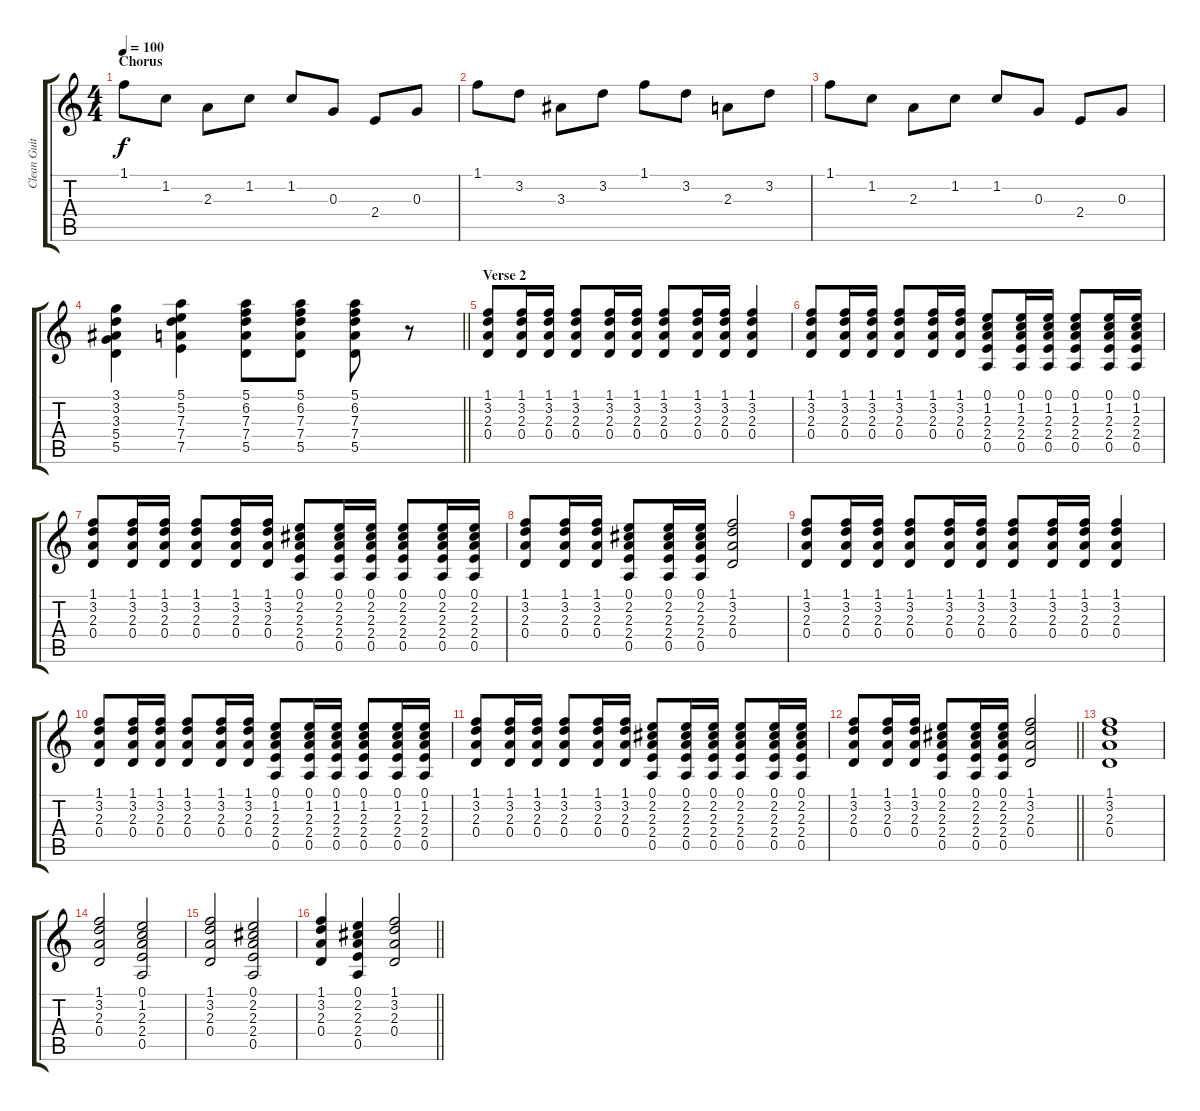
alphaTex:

\track ("Clean Guitar" "Clean Guit") {instrument acousticguitarsteel}
\staff {score tabs}
\tuning (E4 B3 G3 D3 A2 E2) {hide}
\ts (4 4)
\section ("" "Chorus")
\tempo 100
\clef g2
\ks c
1.1.8{dy f} 1.2.8 2.3.8 1.2.8 1.2.8 0.3.8 2.4.8 0.3.8 |
1.1.8 3.2.8 3.3.8 3.2.8 1.1.8 3.2.8 2.3.8 3.2.8 |
1.1.8 1.2.8 2.3.8 1.2.8 1.2.8 0.3.8 2.4.8 0.3.8 |
\barLineRight lightlight
(3.1 3.2 3.3 5.4 5.5).4 (5.1 5.2 7.3 7.4 7.5).4 (5.1 6.2 7.3 7.4 5.5).8 (5.1 6.2 7.3 7.4 5.5).8 (5.1 6.2 7.3 7.4 5.5).8 r.8 |
\section ("" "Verse 2")
(1.1 3.2 2.3 0.4).8 (1.1 3.2 2.3 0.4).16 (1.1 3.2 2.3 0.4).16 (1.1 3.2 2.3 0.4).8 (1.1 3.2 2.3 0.4).16 (1.1 3.2 2.3 0.4).16 (1.1 3.2 2.3 0.4).8 (1.1 3.2 2.3 0.4).16 (1.1 3.2 2.3 0.4).16 (1.1 3.2 2.3 0.4).4 |
(1.1 3.2 2.3 0.4).8 (1.1 3.2 2.3 0.4).16 (1.1 3.2 2.3 0.4).16 (1.1 3.2 2.3 0.4).8 (1.1 3.2 2.3 0.4).16 (1.1 3.2 2.3 0.4).16 (0.1 1.2 2.3 2.4 0.5).8 (0.1 1.2 2.3 2.4 0.5).16 (0.1 1.2 2.3 2.4 0.5).16 (0.1 1.2 2.3 2.4 0.5).8 (0.1 1.2 2.3 2.4 0.5).16 (0.1 1.2 2.3 2.4 0.5).16 |
(1.1 3.2 2.3 0.4).8 (1.1 3.2 2.3 0.4).16 (1.1 3.2 2.3 0.4).16 (1.1 3.2 2.3 0.4).8 (1.1 3.2 2.3 0.4).16 (1.1 3.2 2.3 0.4).16 (0.1 2.2 2.3 2.4 0.5).8 (0.1 2.2 2.3 2.4 0.5).16 (0.1 2.2 2.3 2.4 0.5).16 (0.1 2.2 2.3 2.4 0.5).8 (0.1 2.2 2.3 2.4 0.5).16 (0.1 2.2 2.3 2.4 0.5).16 |
(1.1 3.2 2.3 0.4).8 (1.1 3.2 2.3 0.4).16 (1.1 3.2 2.3 0.4).16 (0.1 2.2 2.3 2.4 0.5).8 (0.1 2.2 2.3 2.4 0.5).16 (0.1 2.2 2.3 2.4 0.5).16 (1.1 3.2 2.3 0.4).2 |
(1.1 3.2 2.3 0.4).8 (1.1 3.2 2.3 0.4).16 (1.1 3.2 2.3 0.4).16 (1.1 3.2 2.3 0.4).8 (1.1 3.2 2.3 0.4).16 (1.1 3.2 2.3 0.4).16 (1.1 3.2 2.3 0.4).8 (1.1 3.2 2.3 0.4).16 (1.1 3.2 2.3 0.4).16 (1.1 3.2 2.3 0.4).4 |
(1.1 3.2 2.3 0.4).8 (1.1 3.2 2.3 0.4).16 (1.1 3.2 2.3 0.4).16 (1.1 3.2 2.3 0.4).8 (1.1 3.2 2.3 0.4).16 (1.1 3.2 2.3 0.4).16 (0.1 1.2 2.3 2.4 0.5).8 (0.1 1.2 2.3 2.4 0.5).16 (0.1 1.2 2.3 2.4 0.5).16 (0.1 1.2 2.3 2.4 0.5).8 (0.1 1.2 2.3 2.4 0.5).16 (0.1 1.2 2.3 2.4 0.5).16 |
(1.1 3.2 2.3 0.4).8 (1.1 3.2 2.3 0.4).16 (1.1 3.2 2.3 0.4).16 (1.1 3.2 2.3 0.4).8 (1.1 3.2 2.3 0.4).16 (1.1 3.2 2.3 0.4).16 (0.1 2.2 2.3 2.4 0.5).8 (0.1 2.2 2.3 2.4 0.5).16 (0.1 2.2 2.3 2.4 0.5).16 (0.1 2.2 2.3 2.4 0.5).8 (0.1 2.2 2.3 2.4 0.5).16 (0.1 2.2 2.3 2.4 0.5).16 |
\barLineRight lightlight
(1.1 3.2 2.3 0.4).8 (1.1 3.2 2.3 0.4).16 (1.1 3.2 2.3 0.4).16 (0.1 2.2 2.3 2.4 0.5).8 (0.1 2.2 2.3 2.4 0.5).16 (0.1 2.2 2.3 2.4 0.5).16 (1.1 3.2 2.3 0.4).2 |
(1.1 3.2 2.3 0.4).1 |
(1.1 3.2 2.3 0.4).2 (0.1 1.2 2.3 2.4 0.5).2 |
(1.1 3.2 2.3 0.4).2 (0.1 2.2 2.3 2.4 0.5).2 |
\barLineRight lightlight
(1.1 3.2 2.3 0.4).4 (0.1 2.2 2.3 2.4 0.5).4 (1.1 3.2 2.3 0.4).2
